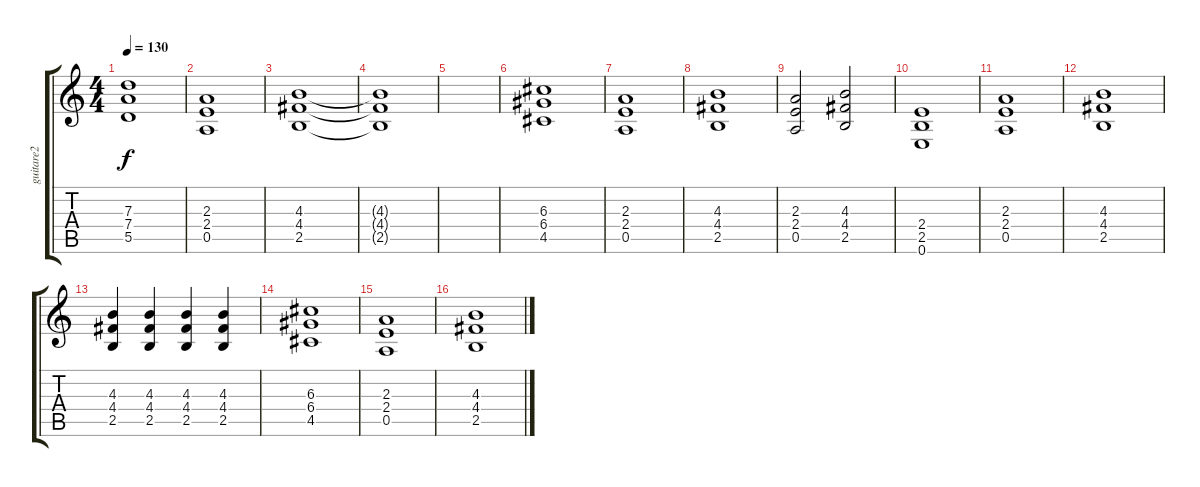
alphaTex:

\track ("guitare2" "guitare2") {instrument overdrivenguitar}
\staff {score tabs}
\tuning (E4 B3 G3 D3 A2 E2) {hide}
\ts (4 4)
\tempo 130
\clef g2
\ks c
(7.3 7.4 5.5).1{dy f} |
(2.3 2.4 0.5).1 |
(4.3 4.4 2.5).1 |
(4.3{t} 4.4{t} 2.5{t}).1 |
|
(6.3 6.4 4.5).1 |
(2.3 2.4 0.5).1 |
(4.3 4.4 2.5).1 |
(2.3 2.4 0.5).2 (4.3 4.4 2.5).2 |
(2.4 2.5 0.6).1 |
(2.3 2.4 0.5).1 |
(4.3 4.4 2.5).1 |
(4.3 4.4 2.5).4 (4.3 4.4 2.5).4 (4.3 4.4 2.5).4 (4.3 4.4 2.5).4 |
(6.3 6.4 4.5).1 |
(2.3 2.4 0.5).1 |
(4.3 4.4 2.5).1
